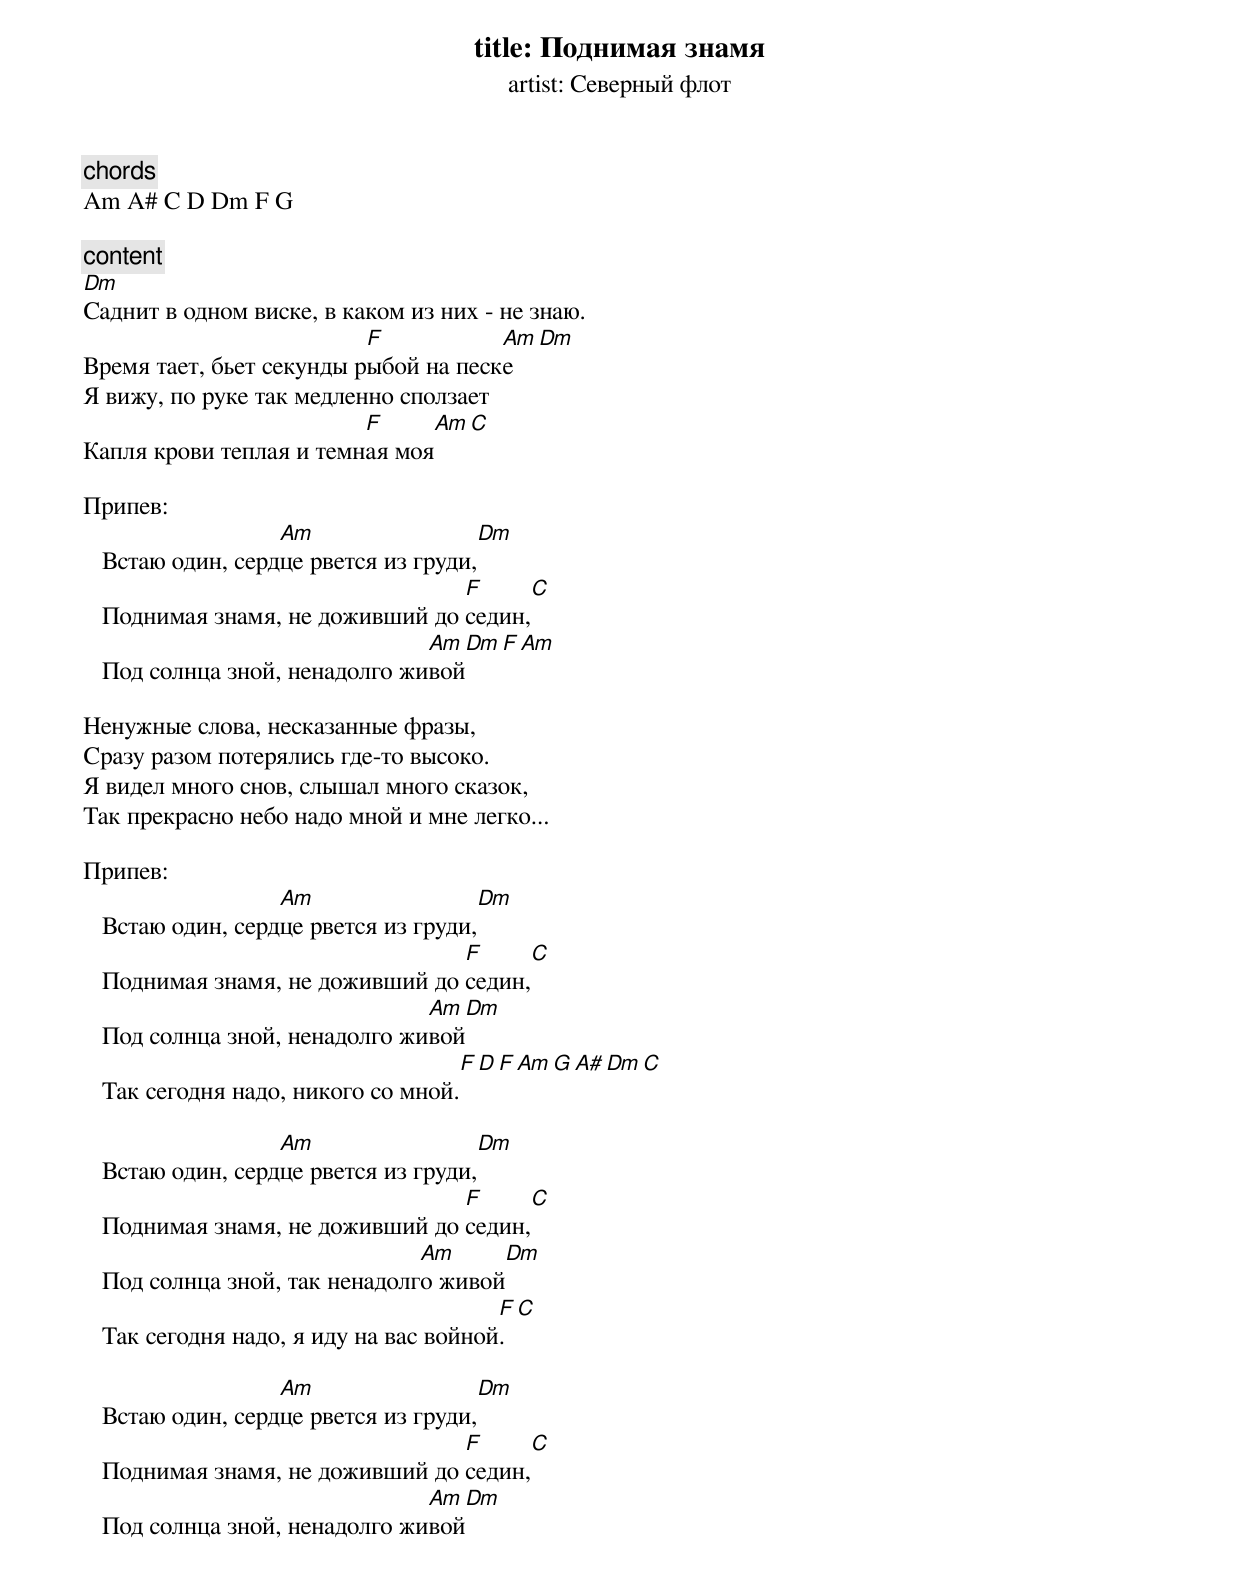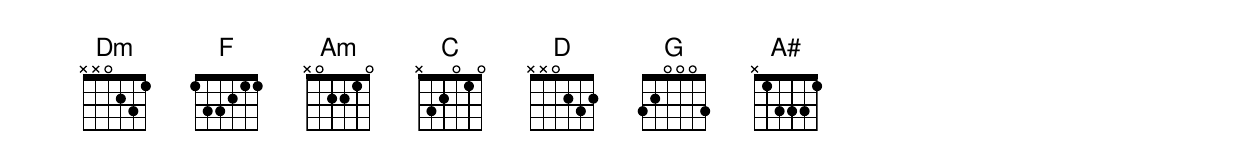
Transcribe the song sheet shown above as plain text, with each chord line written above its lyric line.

title: Поднимая знамя
artist: Северный флот

[chords]
Am A# C D Dm F G

[content]
Dm
Саднит в одном виске, в каком из них - не знаю.
			  F           Am          Dm
Время тает, бьет секунды рыбой на песке
Я вижу, по руке так медленно сползает
			 F        Am      C
Капля крови теплая и темная моя

Припев:
		   Am                       Dm
   Встаю один, сердце рвется из груди,
				  F                  C
   Поднимая знамя, не доживший до седин,
				Am               Dm F Am
   Под солнца зной, ненадолго живой

Ненужные слова, несказанные фразы,
Сразу разом потерялись где-то высоко.
Я видел много снов, слышал много сказок,
Так прекрасно небо надо мной и мне легко...

Припев:
		   Am                       Dm
   Встаю один, сердце рвется из груди,
				  F                  C
   Поднимая знамя, не доживший до седин,
				Am               Dm
   Под солнца зной, ненадолго живой
					F                D F Am G A# Dm C
   Так сегодня надо, никого со мной.

		   Am                       Dm
   Встаю один, сердце рвется из груди,
				  F                  C
   Поднимая знамя, не доживший до седин,
				Am                   Dm
   Под солнца зной, так ненадолго живой
					F                 C
   Так сегодня надо, я иду на вас войной.

		   Am                       Dm
   Встаю один, сердце рвется из груди,
				  F                  C
   Поднимая знамя, не доживший до седин,
				Am               Dm
   Под солнца зной, ненадолго живой
